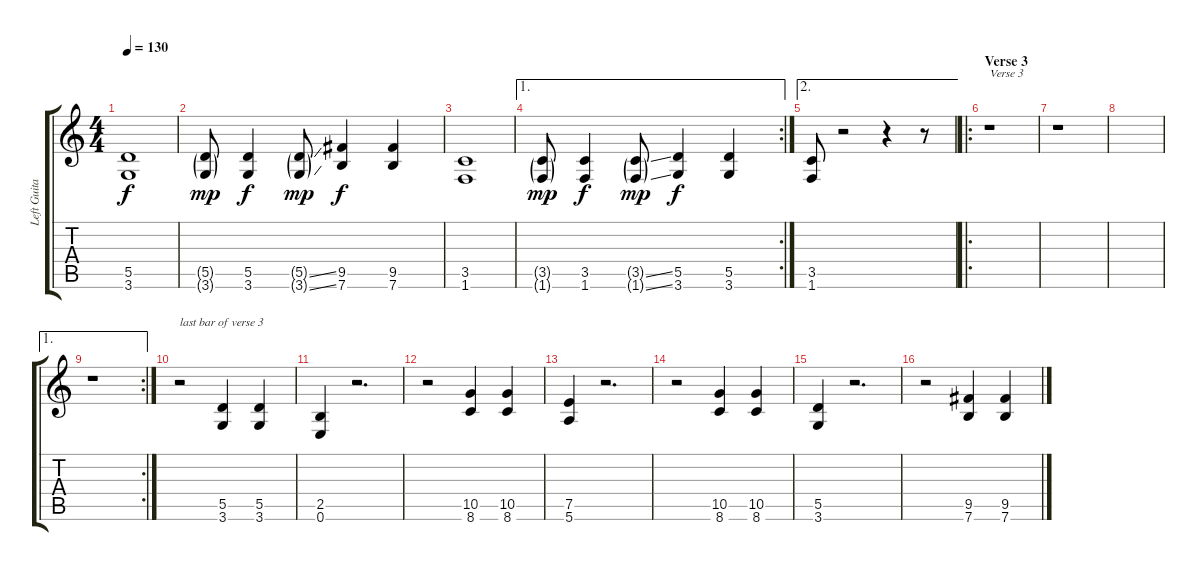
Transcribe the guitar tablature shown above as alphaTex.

\track ("Left Guitar" "Left Guita") {instrument distortionguitar}
\staff {score tabs}
\tuning (E4 B3 G3 D3 A2 E2) {hide}
\ts (4 4)
\tempo 130
\clef g2
\ks c
(5.5 3.6).1{dy f} |
(5.5{g} 3.6{g}).8{dy mp} (5.5 3.6).4{dy f} (5.5{ss g} 3.6{ss g}).8{dy mp} (9.5 7.6).4{dy f} (9.5 7.6).4 |
(3.5 1.6).1 |
\ae 1
\rc 2
(3.5{g} 1.6{g}).8{dy mp} (3.5 1.6).4{dy f} (3.5{ss g} 1.6{ss g}).8{dy mp} (5.5 3.6).4{dy f} (5.5 3.6).4 |
\ae 2
(3.5 1.6).8 r.2 r.4 r.8 |
\ro
\section ("" "Verse 3")
r.1{txt "Verse 3"} |
r.1 |
|
\ae 1
\rc 2
r.1 |
r.2{txt "last bar of verse 3"} (5.5 3.6).4 (5.5 3.6).4 |
(2.5 0.6).4 r.2{d} |
r.2 (10.5 8.6).4 (10.5 8.6).4 |
(7.5 5.6).4 r.2{d} |
r.2 (10.5 8.6).4 (10.5 8.6).4 |
(5.5 3.6).4 r.2{d} |
r.2 (9.5 7.6).4 (9.5 7.6).4
